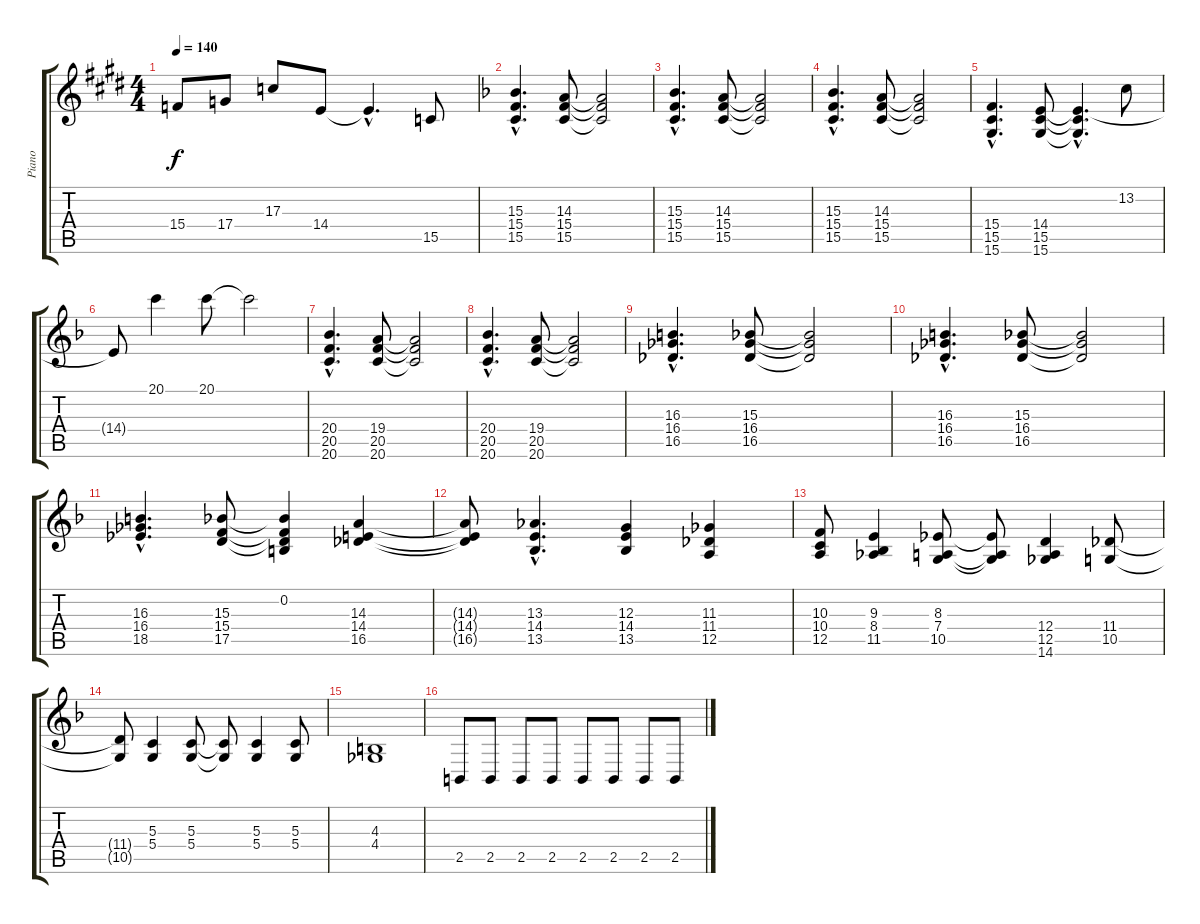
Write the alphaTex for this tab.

\track ("Piano" "Piano") {instrument brightacousticpiano}
\staff {score tabs}
\tuning (E4 B3 G3 D3 A2 E2) {hide}
\ts (4 4)
\tempo 140
\clef g2
\ks e
15.4.8{dy f} 17.4.8 17.3.8 14.4.8 14.4{hac t}.4{d} 15.5.8 |
\ks f
(15.3{hac} 15.4{hac} 15.5{hac}).4{d} (14.3 15.4 15.5).8 (14.3{t} 15.4{t} 15.5{t}).2 |
(15.3{hac} 15.4{hac} 15.5{hac}).4{d} (14.3 15.4 15.5).8 (14.3{t} 15.4{t} 15.5{t}).2 |
(15.3{hac} 15.4{hac} 15.5{hac}).4{d} (14.3 15.4 15.5).8 (14.3{t} 15.4{t} 15.5{t}).2 |
(15.4{hac} 15.5{hac} 15.6{hac}).4{d} (14.4 15.5 15.6).8 (14.4{hac t} 15.5{hac t} 15.6{hac t}).4{d} 13.2.8 |
14.4{t}.8 20.1.4 20.1.8 20.1{t}.2 |
(20.4{hac} 20.5{hac} 20.6{hac}).4{d} (19.4 20.5 20.6).8 (19.4{t} 20.5{t} 20.6{t}).2 |
(20.4{hac} 20.5{hac} 20.6{hac}).4{d} (19.4 20.5 20.6).8 (19.4{t} 20.5{t} 20.6{t}).2 |
(16.3{hac} 16.4{hac} 16.5{hac}).4{d} (15.3 16.4 16.5).8 (15.3{t} 16.4{t} 16.5{t}).2 |
(16.3{hac} 16.4{hac} 16.5{hac}).4{d} (15.3 16.4 16.5).8 (15.3{t} 16.4{t} 16.5{t}).2 |
(16.3{hac} 16.4{hac} 18.5{hac}).4{d} (15.3 15.4 17.5).8 (0.2 15.3{t} 15.4{t} 17.5{t}).4 (14.3 14.4 16.5).4 |
(14.3{t} 14.4{t} 16.5{t}).8 (13.3{hac} 14.4{hac} 13.5{hac}).4{d} (12.3 14.4 13.5).4 (11.3 11.4 12.5).4 |
(10.3 10.4 12.5).8 (9.3 8.4 11.5).4 (8.3 7.4 10.5).8 (8.3{t} 7.4{t} 10.5{t}).8 (12.4 12.5 14.6).4 (11.4 10.5).8 |
(11.4{t} 10.5{t}).8 (5.3 5.4).4 (5.3 5.4).8 (5.3{t} 5.4{t}).8 (5.3 5.4).4 (5.3 5.4).8 |
(4.3 4.4).1 |
2.5.8 2.5.8 2.5.8 2.5.8 2.5.8 2.5.8 2.5.8 2.5.8
